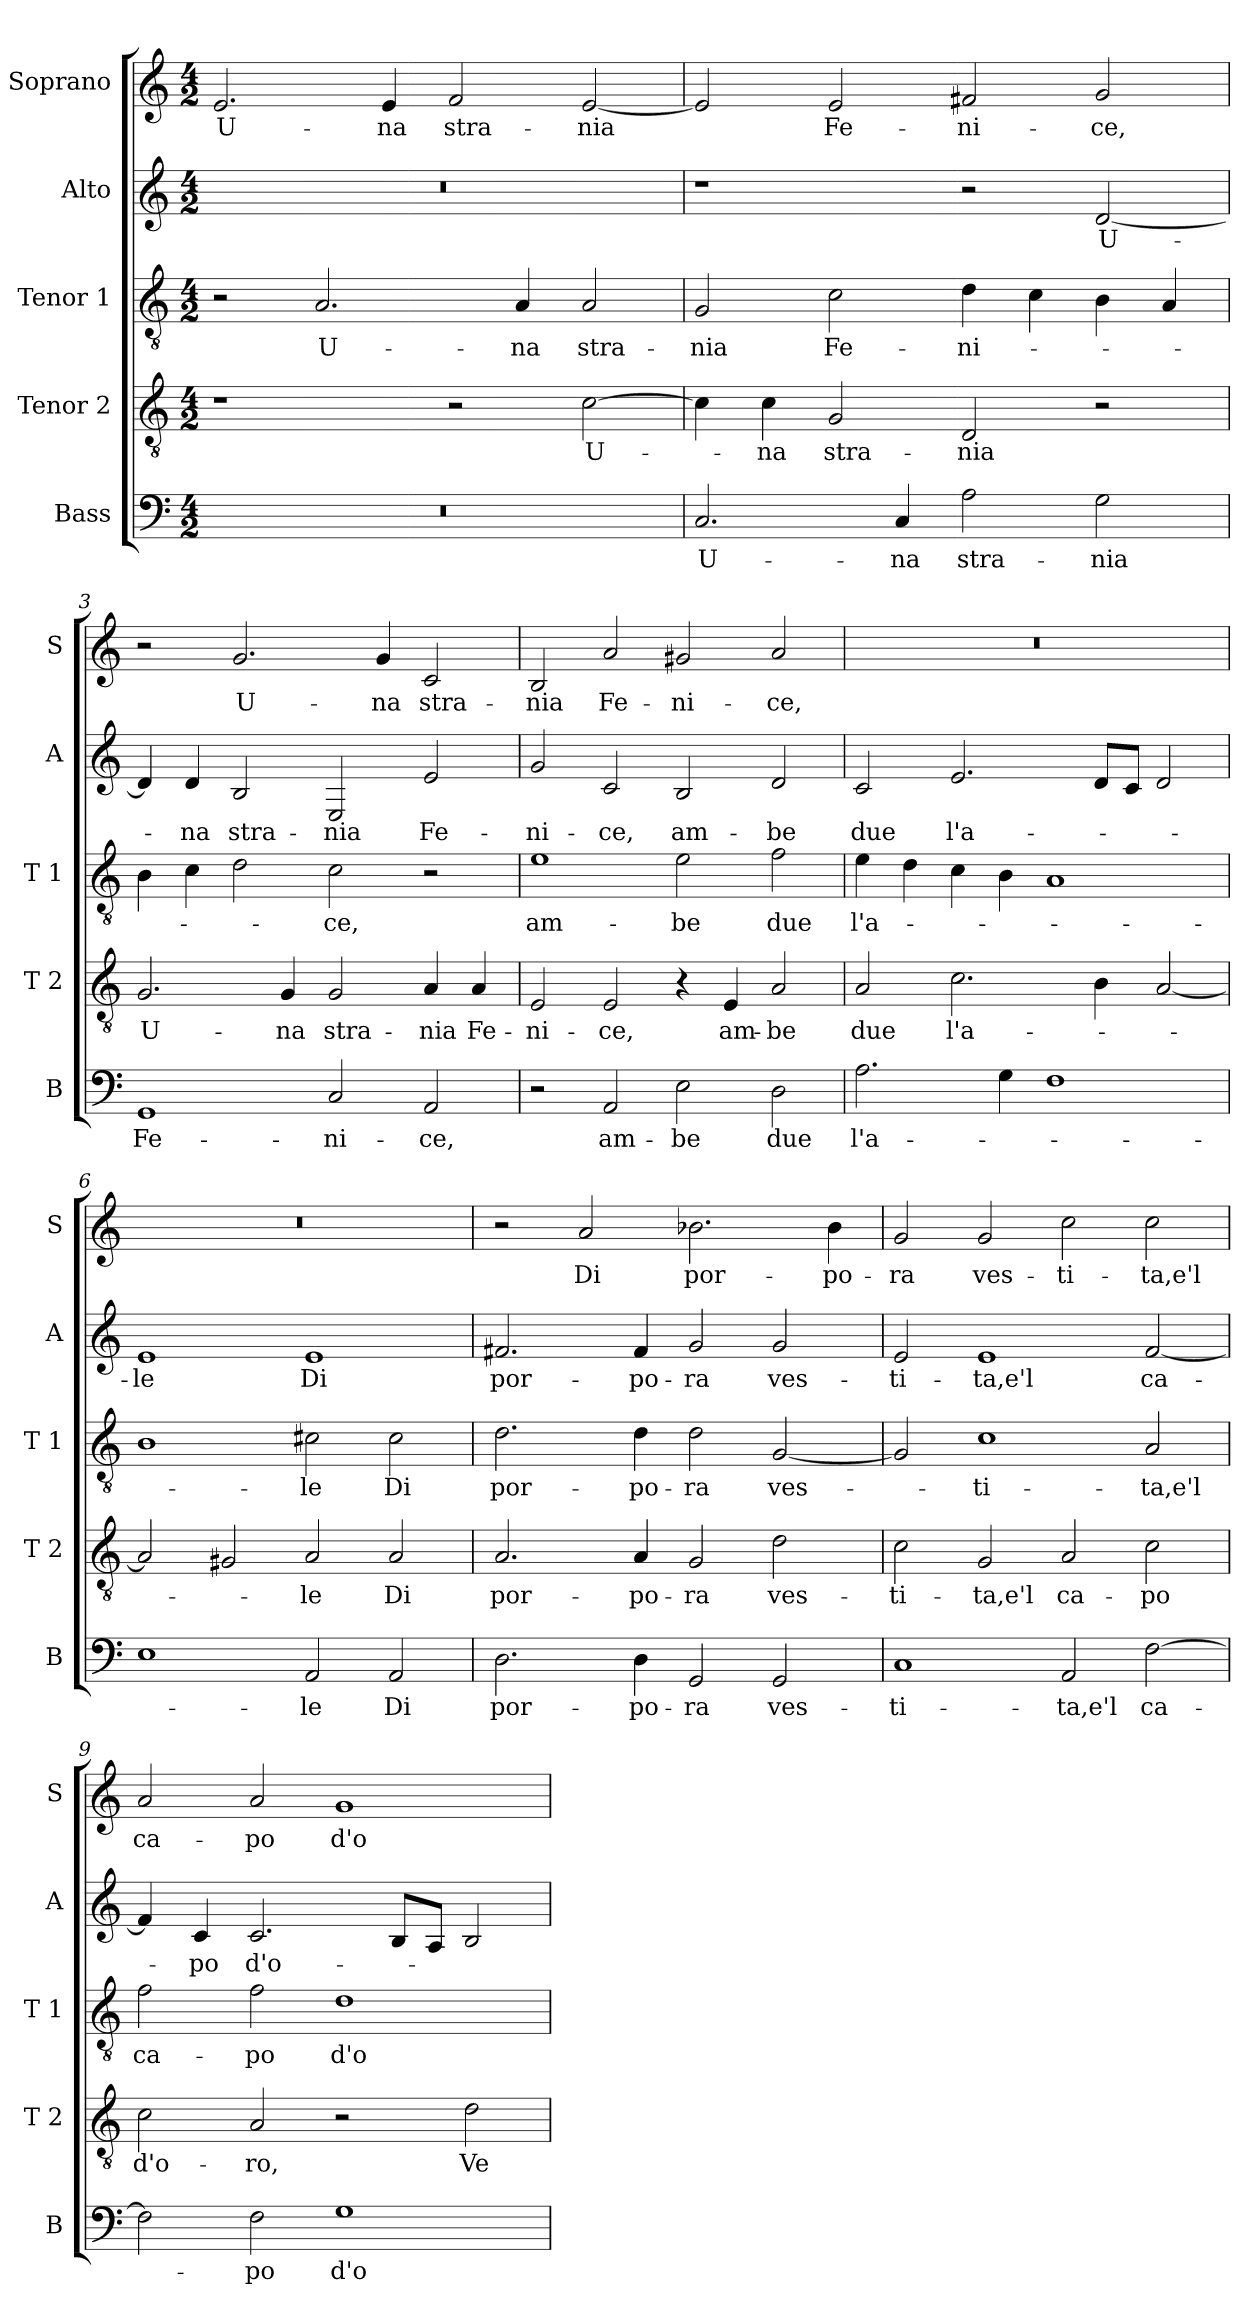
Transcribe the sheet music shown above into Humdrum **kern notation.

**kern	**text	**kern	**text	**kern	**text	**kern	**text	**kern	**text
*part5	*part5	*part4	*part4	*part3	*part3	*part2	*part2	*part1	*part1
*staff5	*staff5	*staff4	*staff4	*staff3	*staff3	*staff2	*staff2	*staff1	*staff1
*I"Bass	*	*I"Tenor 2	*	*I"Tenor 1	*	*I"Alto	*	*I"Soprano	*
*I'B	*	*I'T 2	*	*I'T 1	*	*I'A	*	*I'S	*
*clefF4	*	*clefGv2	*	*clefGv2	*	*clefG2	*	*clefG2	*
*k[]	*	*k[]	*	*k[]	*	*k[]	*	*k[]	*
*C:	*	*C:	*	*C:	*	*C:	*	*C:	*
*M4/2	*	*M4/2	*	*M4/2	*	*M4/2	*	*M4/2	*
=1	=1	=1	=1	=1	=1	=1	=1	=1	=1
!	!	!	!	!	!	!	!	!	!LO:LY:b
0r	.	1r	.	2r	.	0r	.	2.e/	U-
!	!	!	!	!	!LO:LY:b	!	!	!	!
.	.	.	.	2.A/	U-	.	.	.	.
!	!	!	!	!	!	!	!	!	!LO:LY:b
.	.	.	.	.	.	.	.	4e/	-na
!	!	!	!	!	!	!	!	!	!LO:LY:b
.	.	2r	.	.	.	.	.	2f/	stra-
!	!	!	!	!	!LO:LY:b	!	!	!	!
.	.	.	.	4A/	-na	.	.	.	.
!	!	!	!LO:LY:b	!	!LO:LY:b	!	!	!	!LO:LY:b
.	.	[2c\	U-	2A/	stra-	.	.	[2e/	-nia
=2	=2	=2	=2	=2	=2	=2	=2	=2	=2
!	!LO:LY:b	!	!	!	!LO:LY:b	!	!	!	!
2.C/	U-	4c\]	.	2G/	-nia	1r	.	2e/]	.
!	!	!	!LO:LY:b	!	!	!	!	!	!
.	.	4c\	-na	.	.	.	.	.	.
!	!	!	!LO:LY:b	!	!LO:LY:b	!	!	!	!LO:LY:b
.	.	2G/	stra-	2c\	Fe-	.	.	2e/	Fe-
!	!LO:LY:b	!	!	!	!	!	!	!	!
4C/	-na	.	.	.	.	.	.	.	.
!	!LO:LY:b	!	!LO:LY:b	!	!LO:LY:b	!	!	!	!LO:LY:b
2A\	stra-	2D/	-nia	4d\	-ni-	2r	.	2f#X/	-ni-
.	.	.	.	4c\	.	.	.	.	.
!	!LO:LY:b	!	!	!	!	!	!LO:LY:b	!	!LO:LY:b
2G\	-nia	2r	.	4B\	.	[2d/	U-	2g/	-ce,
.	.	.	.	4A/	.	.	.	.	.
=3	=3	=3	=3	=3	=3	=3	=3	=3	=3
!	!LO:LY:b	!	!LO:LY:b	!	!	!	!	!	!
1GG	Fe-	2.G/	U-	4B\	.	4d/]	.	2r	.
!	!	!	!	!	!	!	!LO:LY:b	!	!
.	.	.	.	4c\	.	4d/	-na	.	.
!	!	!	!	!	!	!	!LO:LY:b	!	!LO:LY:b
.	.	.	.	2d\	.	2B/	stra-	2.g/	U-
!	!	!	!LO:LY:b	!	!	!	!	!	!
.	.	4G/	-na	.	.	.	.	.	.
!	!LO:LY:b	!	!LO:LY:b	!	!LO:LY:b	!	!LO:LY:b	!	!
2C/	-ni-	2G/	stra-	2c\	-ce,	2E/	-nia	.	.
!	!	!	!	!	!	!	!	!	!LO:LY:b
.	.	.	.	.	.	.	.	4g/	-na
!	!LO:LY:b	!	!LO:LY:b	!	!	!	!LO:LY:b	!	!LO:LY:b
2AA/	-ce,	4A/	-nia	2r	.	2e/	Fe-	2c/	stra-
!	!	!	!LO:LY:b	!	!	!	!	!	!
.	.	4A/	Fe-	.	.	.	.	.	.
!!LO:LB:g=z
=4	=4	=4	=4	=4	=4	=4	=4	=4	=4
!	!	!	!LO:LY:b	!	!LO:LY:b	!	!LO:LY:b	!	!LO:LY:b
2r	.	2E/	-ni-	1e	am-	2g/	-ni-	2B/	-nia
!	!LO:LY:b	!	!LO:LY:b	!	!	!	!LO:LY:b	!	!LO:LY:b
2AA/	am-	2E/	-ce,	.	.	2c/	-ce,	2a/	Fe-
!	!LO:LY:b	!	!	!	!LO:LY:b	!	!LO:LY:b	!	!LO:LY:b
2E\	-be	4r	.	2e\	-be	2B/	am-	2g#X/	-ni-
!	!	!	!LO:LY:b	!	!	!	!	!	!
.	.	4E/	am-	.	.	.	.	.	.
!	!LO:LY:b	!	!LO:LY:b	!	!LO:LY:b	!	!LO:LY:b	!	!LO:LY:b
2D\	due	2A/	-be	2f\	due	2d/	-be	2a/	-ce,
=5	=5	=5	=5	=5	=5	=5	=5	=5	=5
!	!LO:LY:b	!	!LO:LY:b	!	!LO:LY:b	!	!LO:LY:b	!	!
2.A\	l'a-	2A/	due	4e\	l'a-	2c/	due	0r	.
.	.	.	.	4d\	.	.	.	.	.
!	!	!	!LO:LY:b	!	!	!	!LO:LY:b	!	!
.	.	2.c\	l'a-	4c\	.	2.e/	l'a-	.	.
4G\	.	.	.	4B\	.	.	.	.	.
1F	.	.	.	1A	.	.	.	.	.
.	.	4B\	.	.	.	8d/L	.	.	.
.	.	.	.	.	.	8c/J	.	.	.
.	.	[2A/	.	.	.	2d/	.	.	.
=6	=6	=6	=6	=6	=6	=6	=6	=6	=6
!	!	!	!	!	!	!	!LO:LY:b	!	!
1E	.	2A/]	.	1B	.	1e	-le	0r	.
.	.	2G#X/	.	.	.	.	.	.	.
!	!LO:LY:b	!	!LO:LY:b	!	!LO:LY:b	!	!LO:LY:b	!	!
2AA/	-le	2A/	-le	2c#X\	-le	1e	Di	.	.
!	!LO:LY:b	!	!LO:LY:b	!	!LO:LY:b	!	!	!	!
2AA/	Di	2A/	Di	2c#\	Di	.	.	.	.
=7	=7	=7	=7	=7	=7	=7	=7	=7	=7
!	!LO:LY:b	!	!LO:LY:b	!	!LO:LY:b	!	!LO:LY:b	!	!
2.D\	por-	2.A/	por-	2.d\	por-	2.f#X/	por-	2r	.
!	!	!	!	!	!	!	!	!	!LO:LY:b
.	.	.	.	.	.	.	.	2a/	Di
!	!LO:LY:b	!	!LO:LY:b	!	!LO:LY:b	!	!LO:LY:b	!	!
4D\	-po-	4A/	-po-	4d\	-po-	4f#/	-po-	.	.
!	!LO:LY:b	!	!LO:LY:b	!	!LO:LY:b	!	!LO:LY:b	!	!LO:LY:b
2GG/	-ra	2G/	-ra	2d\	-ra	2g/	-ra	2.b-X\	por-
!	!LO:LY:b	!	!LO:LY:b	!	!LO:LY:b	!	!LO:LY:b	!	!
2GG/	ves-	2d\	ves-	[2G/	ves-	2g/	ves-	.	.
!	!	!	!	!	!	!	!	!	!LO:LY:b
.	.	.	.	.	.	.	.	4b-\	-po-
!!LO:PB:g=z
=8	=8	=8	=8	=8	=8	=8	=8	=8	=8
!	!LO:LY:b	!	!LO:LY:b	!	!	!	!LO:LY:b	!	!LO:LY:b
1C	-ti-	2c\	-ti-	2G/]	.	2e/	-ti-	2g/	-ra
!	!	!	!LO:LY:b	!	!LO:LY:b	!	!LO:LY:b	!	!LO:LY:b
.	.	2G/	-ta,e'l	1c	-ti-	1e	-ta,e'l	2g/	ves-
!	!LO:LY:b	!	!LO:LY:b	!	!	!	!	!	!LO:LY:b
2AA/	-ta,e'l	2A/	ca-	.	.	.	.	2cc\	-ti-
!	!LO:LY:b	!	!LO:LY:b	!	!LO:LY:b	!	!LO:LY:b	!	!LO:LY:b
[2F\	ca-	2c\	-po	2A/	-ta,e'l	[2f/	ca-	2cc\	-ta,e'l
=9	=9	=9	=9	=9	=9	=9	=9	=9	=9
!	!	!	!LO:LY:b	!	!LO:LY:b	!	!	!	!LO:LY:b
2F\]	.	2c\	d'o-	2f\	ca-	4f/]	.	2a/	ca-
!	!	!	!	!	!	!	!LO:LY:b	!	!
.	.	.	.	.	.	4c/	-po	.	.
!	!LO:LY:b	!	!LO:LY:b	!	!LO:LY:b	!	!LO:LY:b	!	!LO:LY:b
2F\	-po	2A/	-ro,	2f\	-po	2.c/	d'o-	2a/	-po
!	!LO:LY:b	!	!	!	!LO:LY:b	!	!	!	!LO:LY:b
1G	d'o-	2r	.	1d	d'o-	.	.	1g	d'o-
.	.	.	.	.	.	8B/L	.	.	.
.	.	.	.	.	.	8A/J	.	.	.
!	!	!	!LO:LY:b	!	!	!	!	!	!
.	.	2d\	Ve-	.	.	2B/	.	.	.
=	=	=	=	=	=	=	=	=	=
*-	*-	*-	*-	*-	*-	*-	*-	*-	*-
